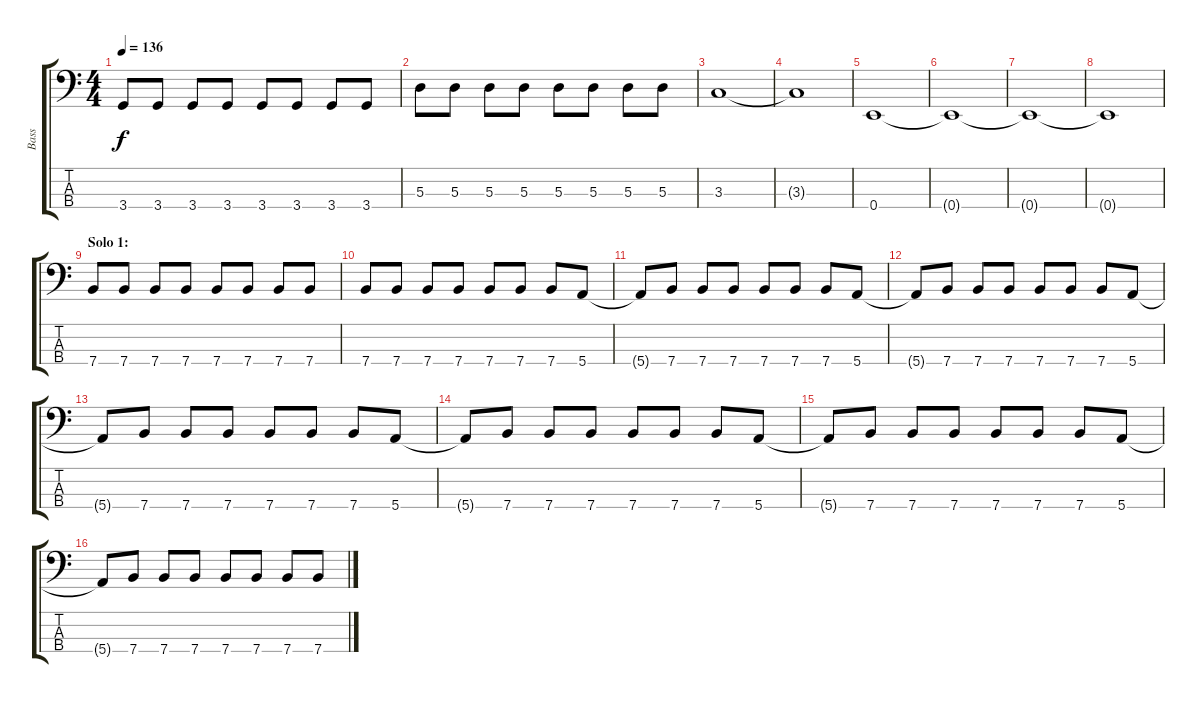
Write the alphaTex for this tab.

\track ("Bass" "Bass") {instrument electricbasspick}
\staff {score tabs}
\tuning (G2 D2 A1 E1) {hide}
\ts (4 4)
\tempo 136
\clef f4
\ks c
3.4.8{dy f} 3.4.8 3.4.8 3.4.8 3.4.8 3.4.8 3.4.8 3.4.8 |
5.3.8 5.3.8 5.3.8 5.3.8 5.3.8 5.3.8 5.3.8 5.3.8 |
3.3.1 |
3.3{t}.1 |
0.4.1 |
0.4{t}.1 |
0.4{t}.1 |
0.4{t}.1 |
\section ("" "Solo 1:")
7.4.8 7.4.8 7.4.8 7.4.8 7.4.8 7.4.8 7.4.8 7.4.8 |
7.4.8 7.4.8 7.4.8 7.4.8 7.4.8 7.4.8 7.4.8 5.4.8 |
5.4{t}.8 7.4.8 7.4.8 7.4.8 7.4.8 7.4.8 7.4.8 5.4.8 |
5.4{t}.8 7.4.8 7.4.8 7.4.8 7.4.8 7.4.8 7.4.8 5.4.8 |
5.4{t}.8 7.4.8 7.4.8 7.4.8 7.4.8 7.4.8 7.4.8 5.4.8 |
5.4{t}.8 7.4.8 7.4.8 7.4.8 7.4.8 7.4.8 7.4.8 5.4.8 |
5.4{t}.8 7.4.8 7.4.8 7.4.8 7.4.8 7.4.8 7.4.8 5.4.8 |
5.4{t}.8 7.4.8 7.4.8 7.4.8 7.4.8 7.4.8 7.4.8 7.4.8
